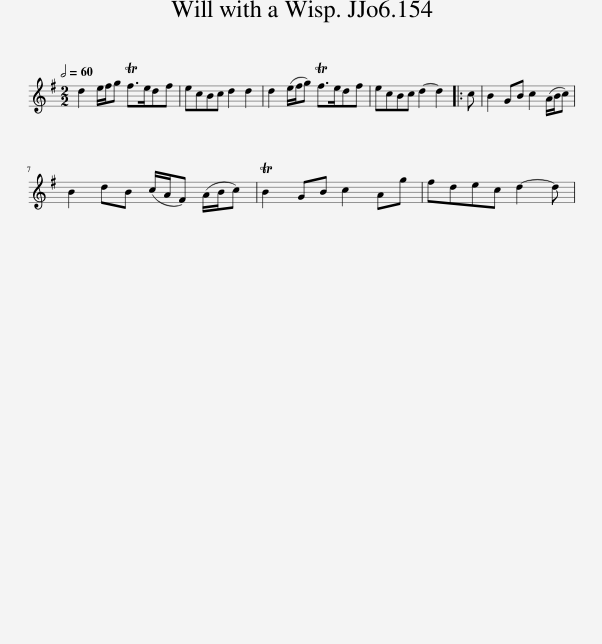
X:1
L:1/8
Q:1/2=60
M:2/2
I:linebreak $
K:G
V:1 treble
V:1
 d2 e/f/g Tf>edf | ecBc d2 d2 | d2 (e/f/g) Tf>edf | ecBc d2- d2 |: c | %5
 B2 GB c2 (A/B/c) |$ B2 dB (c/A/F) (A/B/c) | TB2 GB c2 Ag | fdec d2- d | %9
